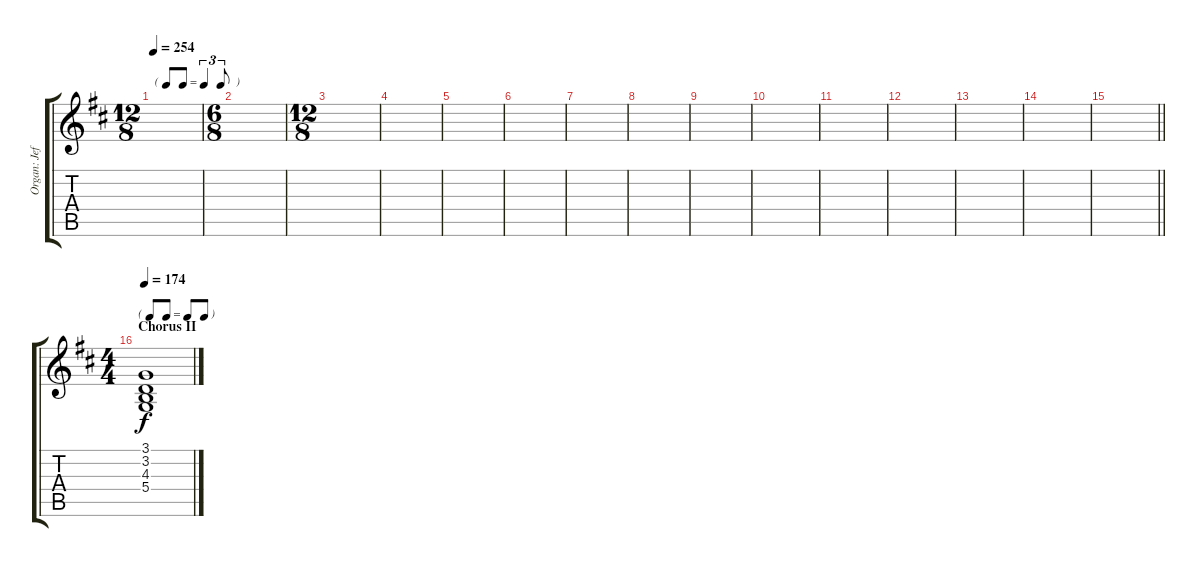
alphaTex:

\track ("Organ: Jeff" "Organ: Jef") {instrument drawbarorgan}
\staff {score tabs}
\tuning (E4 B3 G3 D3 A2 E2) {hide}
\ts (12 8)
\tf triplet8th
\tempo 254
\clef g2
\ks d
|
\ts (6 8)
|
\ts (12 8)
|
|
|
|
|
|
|
|
|
|
|
|
\barLineRight lightlight
|
\ts (4 4)
\tf none
\section ("" "Chorus II")
\tempo 174
(3.1 3.2 4.3 5.4).1
